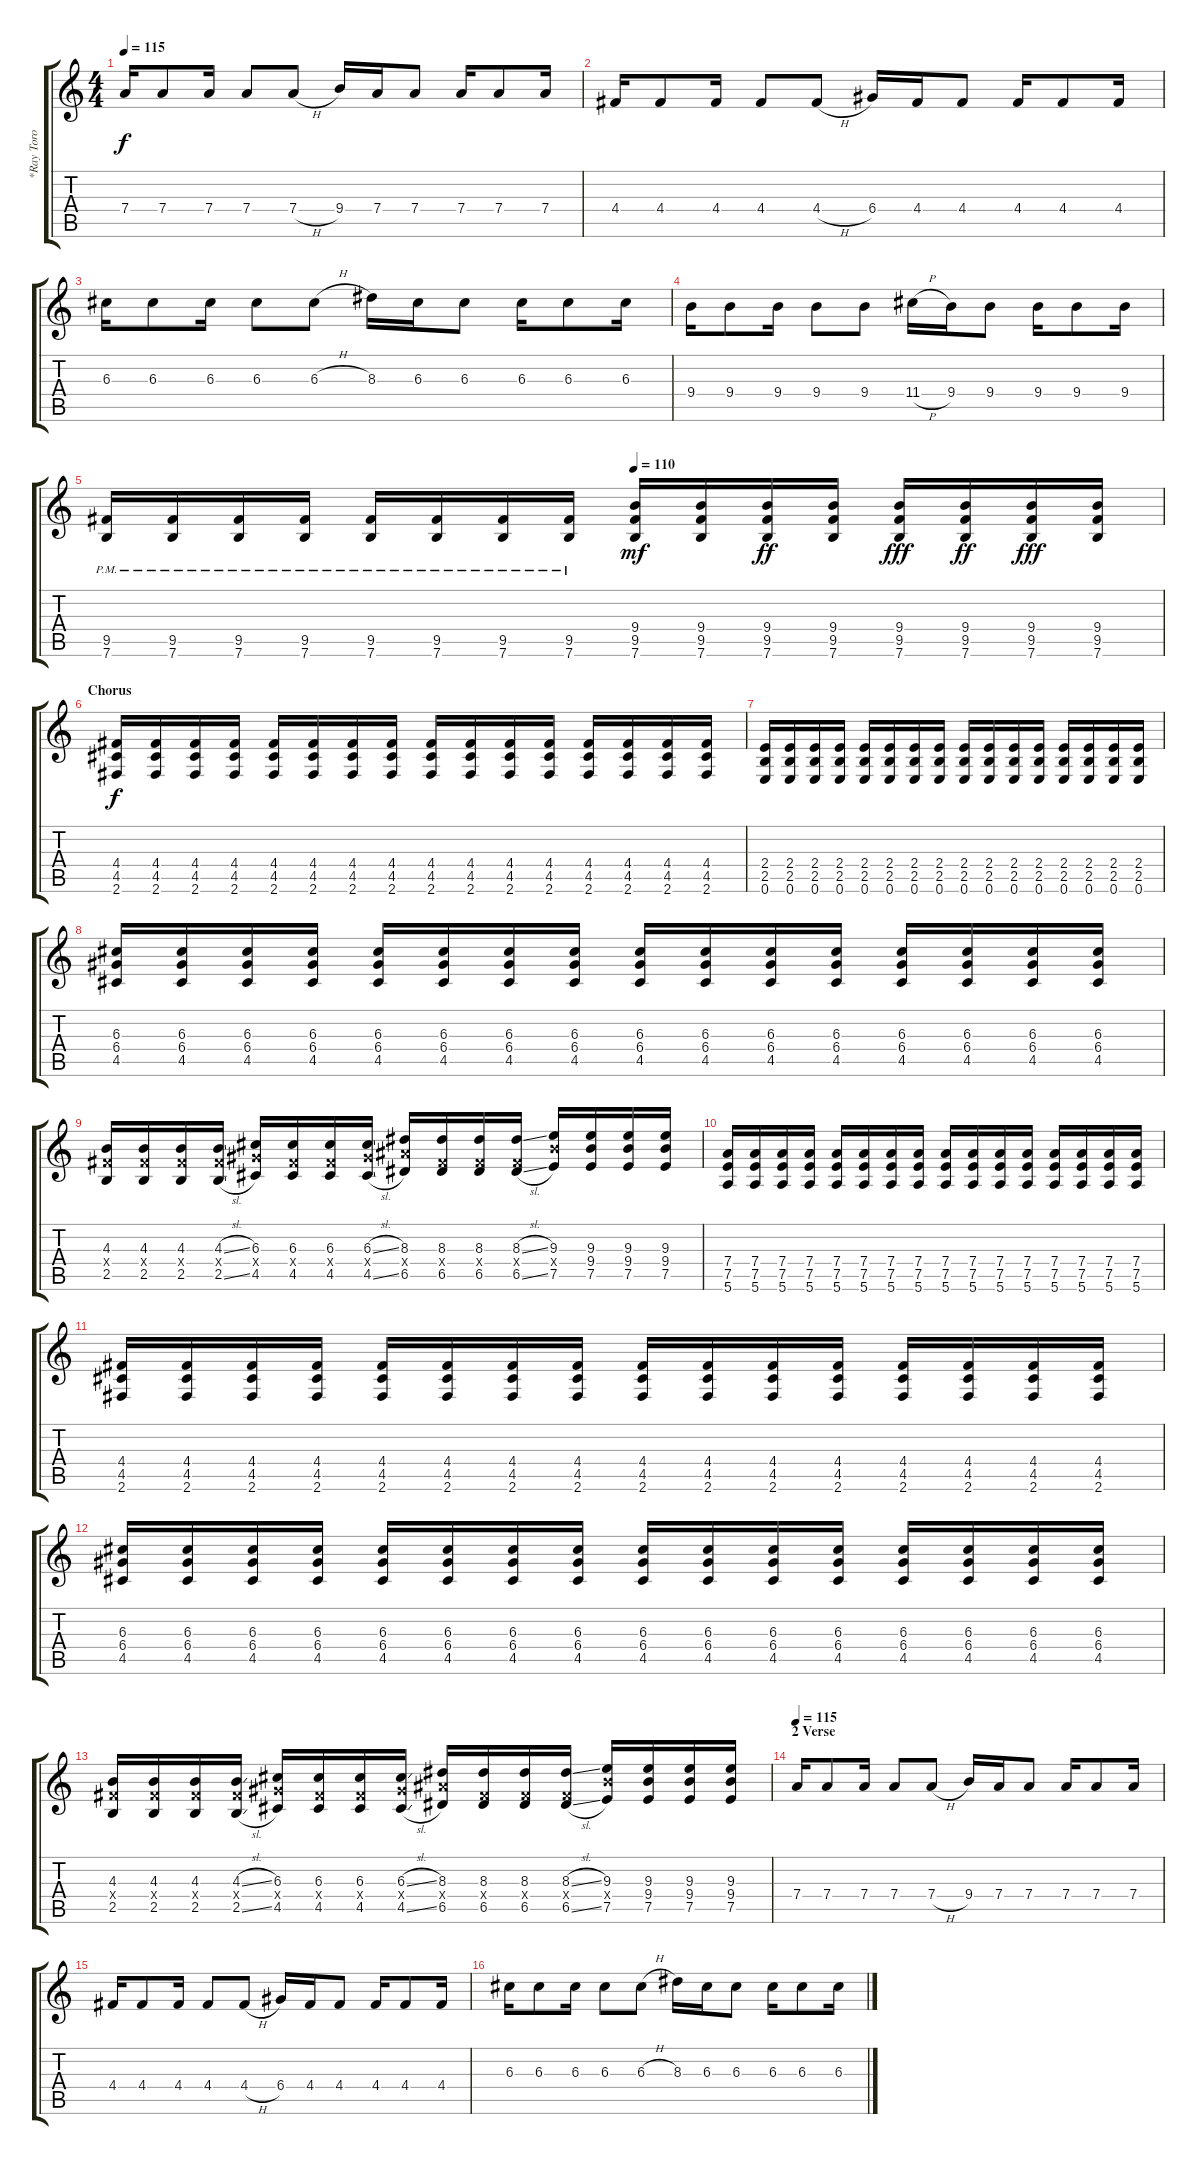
\track ("*Ray Toro (Guitar I)" "*Ray Toro ") {instrument electricguitarmuted}
\staff {score tabs}
\tuning (E4 B3 G3 D3 A2 E2) {hide}
\ts (4 4)
\tempo 115
\clef g2
\ks c
7.4.16{dy f} 7.4.8 7.4.16 7.4.8 7.4{h}.8 9.4.16 7.4.16 7.4.8 7.4.16 7.4.8 7.4.16 |
4.4.16 4.4.8 4.4.16 4.4.8 4.4{h}.8 6.4.16 4.4.16 4.4.8 4.4.16 4.4.8 4.4.16 |
6.3.16 6.3.8 6.3.16 6.3.8 6.3{h}.8 8.3.16 6.3.16 6.3.8 6.3.16 6.3.8 6.3.16 |
9.4.16 9.4.8 9.4.16 9.4.8 9.4.8 11.4{h}.16 9.4.16 9.4.8 9.4.16 9.4.8 9.4.16 |
\tempo (110 0.5)
(9.5{pm} 7.6{pm}).16{instrument distortionguitar} (9.5{pm} 7.6{pm}).16 (9.5{pm} 7.6{pm}).16 (9.5{pm} 7.6{pm}).16 (9.5{pm} 7.6{pm}).16 (9.5{pm} 7.6{pm}).16 (9.5{pm} 7.6{pm}).16 (9.5{pm} 7.6{pm}).16 (9.4 9.5 7.6).16{dy mf} (9.4 9.5 7.6).16 (9.4 9.5 7.6).16{dy ff} (9.4 9.5 7.6).16 (9.4 9.5 7.6).16{dy fff} (9.4 9.5 7.6).16{dy ff} (9.4 9.5 7.6).16{dy fff} (9.4 9.5 7.6).16 |
\section ("" "Chorus")
(4.4 4.5 2.6).16{dy f} (4.4 4.5 2.6).16 (4.4 4.5 2.6).16 (4.4 4.5 2.6).16 (4.4 4.5 2.6).16 (4.4 4.5 2.6).16 (4.4 4.5 2.6).16 (4.4 4.5 2.6).16 (4.4 4.5 2.6).16 (4.4 4.5 2.6).16 (4.4 4.5 2.6).16 (4.4 4.5 2.6).16 (4.4 4.5 2.6).16 (4.4 4.5 2.6).16 (4.4 4.5 2.6).16 (4.4 4.5 2.6).16 |
(2.4 2.5 0.6).16 (2.4 2.5 0.6).16 (2.4 2.5 0.6).16 (2.4 2.5 0.6).16 (2.4 2.5 0.6).16 (2.4 2.5 0.6).16 (2.4 2.5 0.6).16 (2.4 2.5 0.6).16 (2.4 2.5 0.6).16 (2.4 2.5 0.6).16 (2.4 2.5 0.6).16 (2.4 2.5 0.6).16 (2.4 2.5 0.6).16 (2.4 2.5 0.6).16 (2.4 2.5 0.6).16 (2.4 2.5 0.6).16 |
(6.3 6.4 4.5).16 (6.3 6.4 4.5).16 (6.3 6.4 4.5).16 (6.3 6.4 4.5).16 (6.3 6.4 4.5).16 (6.3 6.4 4.5).16 (6.3 6.4 4.5).16 (6.3 6.4 4.5).16 (6.3 6.4 4.5).16 (6.3 6.4 4.5).16 (6.3 6.4 4.5).16 (6.3 6.4 4.5).16 (6.3 6.4 4.5).16 (6.3 6.4 4.5).16 (6.3 6.4 4.5).16 (6.3 6.4 4.5).16 |
(4.3 4.4{x} 2.5).16 (4.3 4.4{x} 2.5).16 (4.3 4.4{x} 2.5).16 (4.3{sl} 4.4{x} 2.5{sl}).16 (6.3 6.4{x} 4.5).16 (6.3 4.4{x} 4.5).16 (6.3 4.4{x} 4.5).16 (6.3{sl} 6.4{x} 4.5{sl}).16 (8.3 8.4{x} 6.5).16 (8.3 4.4{x} 6.5).16 (8.3 4.4{x} 6.5).16 (8.3{sl} 4.4{x} 6.5{sl}).16 (9.3 9.4{x} 7.5).16 (9.3 9.4 7.5).16 (9.3 9.4 7.5).16 (9.3 9.4 7.5).16 |
(7.4 7.5 5.6).16 (7.4 7.5 5.6).16 (7.4 7.5 5.6).16 (7.4 7.5 5.6).16 (7.4 7.5 5.6).16 (7.4 7.5 5.6).16 (7.4 7.5 5.6).16 (7.4 7.5 5.6).16 (7.4 7.5 5.6).16 (7.4 7.5 5.6).16 (7.4 7.5 5.6).16 (7.4 7.5 5.6).16 (7.4 7.5 5.6).16 (7.4 7.5 5.6).16 (7.4 7.5 5.6).16 (7.4 7.5 5.6).16 |
(4.4 4.5 2.6).16 (4.4 4.5 2.6).16 (4.4 4.5 2.6).16 (4.4 4.5 2.6).16 (4.4 4.5 2.6).16 (4.4 4.5 2.6).16 (4.4 4.5 2.6).16 (4.4 4.5 2.6).16 (4.4 4.5 2.6).16 (4.4 4.5 2.6).16 (4.4 4.5 2.6).16 (4.4 4.5 2.6).16 (4.4 4.5 2.6).16 (4.4 4.5 2.6).16 (4.4 4.5 2.6).16 (4.4 4.5 2.6).16 |
(6.3 6.4 4.5).16 (6.3 6.4 4.5).16 (6.3 6.4 4.5).16 (6.3 6.4 4.5).16 (6.3 6.4 4.5).16 (6.3 6.4 4.5).16 (6.3 6.4 4.5).16 (6.3 6.4 4.5).16 (6.3 6.4 4.5).16 (6.3 6.4 4.5).16 (6.3 6.4 4.5).16 (6.3 6.4 4.5).16 (6.3 6.4 4.5).16 (6.3 6.4 4.5).16 (6.3 6.4 4.5).16 (6.3 6.4 4.5).16 |
(4.3 4.4{x} 2.5).16 (4.3 4.4{x} 2.5).16 (4.3 4.4{x} 2.5).16 (4.3{sl} 4.4{x} 2.5{sl}).16 (6.3 6.4{x} 4.5).16 (6.3 4.4{x} 4.5).16 (6.3 4.4{x} 4.5).16 (6.3{sl} 6.4{x} 4.5{sl}).16 (8.3 8.4{x} 6.5).16 (8.3 4.4{x} 6.5).16 (8.3 4.4{x} 6.5).16 (8.3{sl} 4.4{x} 6.5{sl}).16 (9.3 9.4{x} 7.5).16 (9.3 9.4 7.5).16 (9.3 9.4 7.5).16 (9.3 9.4 7.5).16 |
\section ("" "2 Verse")
\tempo 115
7.4.16{volume 12 instrument electricguitarmuted} 7.4.8 7.4.16 7.4.8 7.4{h}.8 9.4.16 7.4.16 7.4.8 7.4.16 7.4.8 7.4.16 |
4.4.16 4.4.8 4.4.16 4.4.8 4.4{h}.8 6.4.16 4.4.16 4.4.8 4.4.16 4.4.8 4.4.16 |
6.3.16 6.3.8 6.3.16 6.3.8 6.3{h}.8 8.3.16 6.3.16 6.3.8 6.3.16 6.3.8 6.3.16
